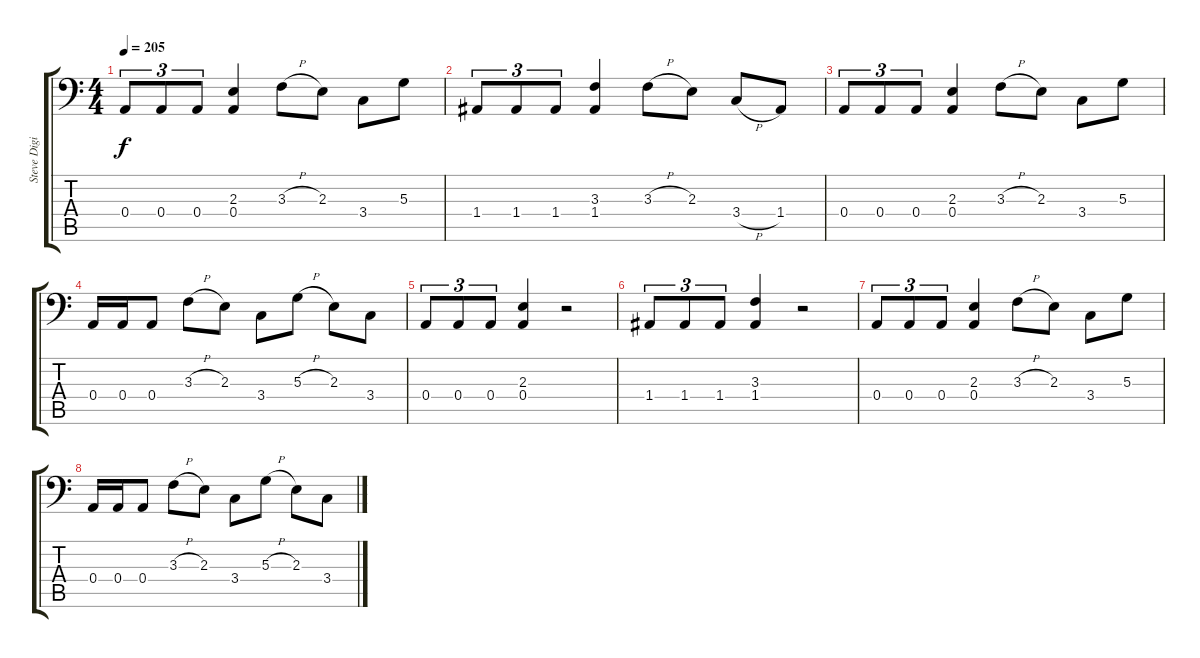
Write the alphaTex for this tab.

\track ("Steve Digiorgio" "Steve Digi") {instrument electricbasspick}
\staff {score tabs}
\tuning (C3 G2 D2 A1 E1 B0) {hide}
\ts (4 4)
\tempo 205
\clef f4
\ks c
0.4.8{tu (3 2) dy f} 0.4.8{tu (3 2)} 0.4.8{tu (3 2)} (2.3 0.4).4 3.3{h}.8 2.3.8 3.4.8 5.3.8 |
1.4.8{tu (3 2)} 1.4.8{tu (3 2)} 1.4.8{tu (3 2)} (3.3 1.4).4 3.3{h}.8 2.3.8 3.4{h}.8 1.4.8 |
0.4.8{tu (3 2)} 0.4.8{tu (3 2)} 0.4.8{tu (3 2)} (2.3 0.4).4 3.3{h}.8 2.3.8 3.4.8 5.3.8 |
0.4.16 0.4.16 0.4.8 3.3{h}.8 2.3.8 3.4.8 5.3{h}.8 2.3.8 3.4.8 |
0.4.8{tu (3 2)} 0.4.8{tu (3 2)} 0.4.8{tu (3 2)} (2.3 0.4).4 r.2 |
1.4.8{tu (3 2)} 1.4.8{tu (3 2)} 1.4.8{tu (3 2)} (3.3 1.4).4 r.2 |
0.4.8{tu (3 2)} 0.4.8{tu (3 2)} 0.4.8{tu (3 2)} (2.3 0.4).4 3.3{h}.8 2.3.8 3.4.8 5.3.8 |
0.4.16 0.4.16 0.4.8 3.3{h}.8 2.3.8 3.4.8 5.3{h}.8 2.3.8 3.4.8
